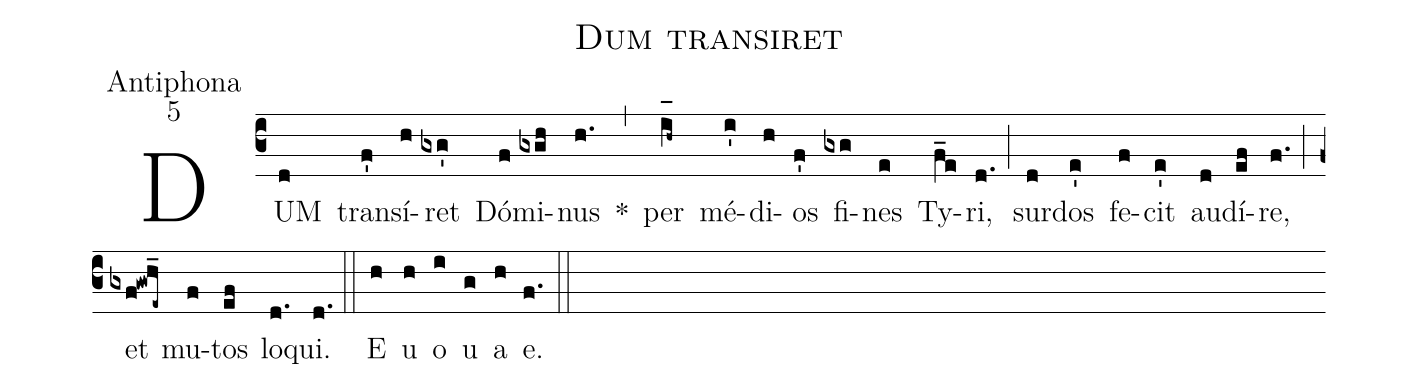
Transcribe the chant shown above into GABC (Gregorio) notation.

name:Dum transiret;
office-part:Antiphona;
mode:5;
%%
(c3) DUM(d) trans(f')í(h)ret(gxg') Dó(f)mi(gxgh)nus(h.) *(,) per(i_[oh:h]h~) mé(i')di(h)os(f') fi(gxg)nes(e) Ty(f_e)ri,(d.) (;) sur(d)dos(e') fe(f)cit(e') au(d)dí(ef)re,(f.) (;) et(gxf!gwh_e~) mu(f)tos(ef) lo(d.)qui.(d.) (::) <eu>E(h) u(h) o(i) u(g) a(h) e.</eu>(f.) (::)
